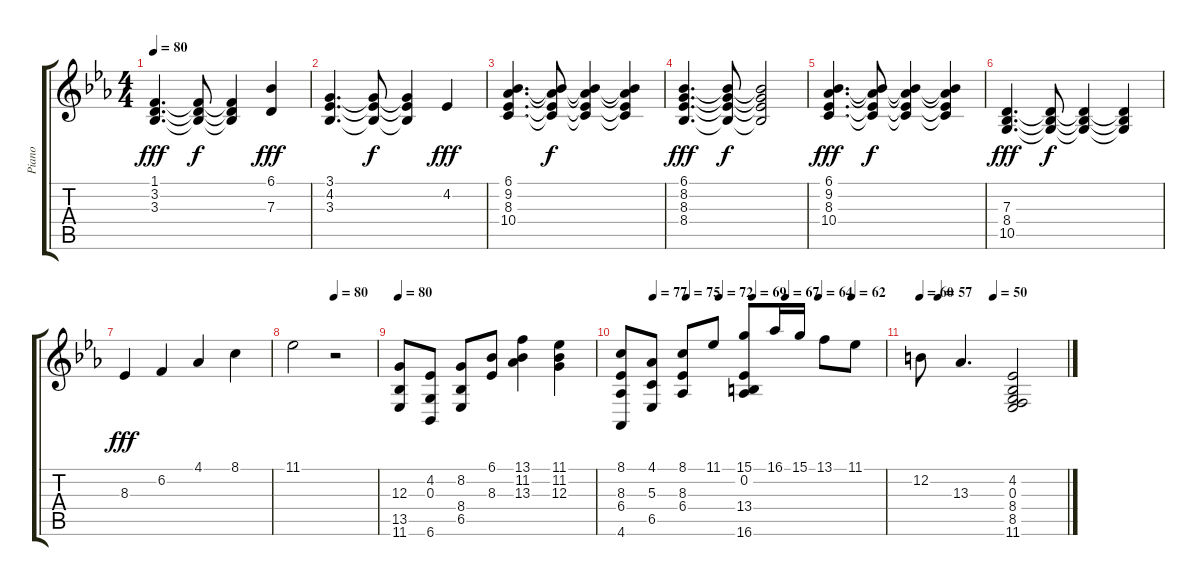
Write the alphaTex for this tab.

\track ("Piano" "Piano") {instrument acousticgrandpiano}
\staff {score tabs}
\tuning (E4 B3 G3 D3 A2 E2) {hide}
\ts (4 4)
\tempo 80
\clef g2
\ks eb
(1.1 3.2 3.3).4{d dy fff} (1.1{t} 3.2{t} 3.3{t}).8{dy f} (1.1{t} 3.2{t} 3.3{t}).4 (6.1 7.3).4{dy fff} |
(3.1 4.2 3.3).4{d} (3.1{t} 4.2{t} 3.3{t}).8{dy f} (3.1{t} 4.2{t} 3.3{t}).4 4.2.4{dy fff} |
(6.1 9.2 8.3 10.4).4{d} (6.1{t} 9.2{t} 8.3{t} 10.4{t}).8{dy f} (6.1{t} 9.2{t} 8.3{t} 10.4{t}).4 (6.1{t} 9.2{t} 8.3{t} 10.4{t}).4 |
(6.1 8.2 8.3 8.4).4{d dy fff} (6.1{t} 8.2{t} 8.3{t} 8.4{t}).8{dy f} (6.1{t} 8.2{t} 8.3{t} 8.4{t}).2 |
(6.1 9.2 8.3 10.4).4{d dy fff} (6.1{t} 9.2{t} 8.3{t} 10.4{t}).8{dy f} (6.1{t} 9.2{t} 8.3{t} 10.4{t}).4 (6.1{t} 9.2{t} 8.3{t} 10.4{t}).4 |
(7.3 8.4 10.5).4{d dy fff} (7.3{t} 8.4{t} 10.5{t}).8{dy f} (7.3{t} 8.4{t} 10.5{t}).4 (7.3{t} 8.4{t} 10.5{t}).4 |
8.3.4{dy fff} 6.2.4 4.1.4 8.1.4 |
\tempo (80 0.5)
11.1.2 r.2 |
\tempo 80
(12.3 13.5 11.6).8 (4.2 0.3 6.6).8 (8.2 8.4 6.5).8 (6.1 8.3).8 (13.1 11.2 13.3).4 (11.1 11.2 12.3).4 |
\tempo (77 0.125)
\tempo (75 0.25)
\tempo (72 0.375)
\tempo (69 0.5)
\tempo (67 0.625)
\tempo (64 0.75)
\tempo (62 0.875)
(8.1 8.3 6.4 4.6).8 (4.1 5.3 6.5).8 (8.1 8.3 6.4).8 11.1.8 (15.1 0.2 13.4 16.6).8 16.1.16 15.1.16 13.1.8 11.1.8 |
\tempo 60
\tempo (57 0.125)
\tempo (50 0.5)
12.2.8 13.3.4{d} (4.2 0.3 8.4 8.5 11.6).2
